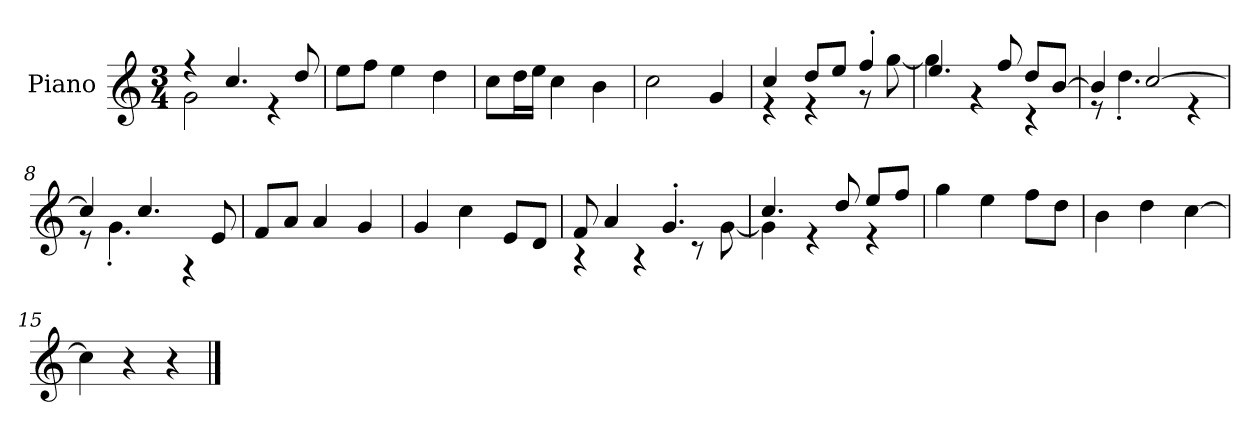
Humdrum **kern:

**kern
*part1
*staff1
*I"Piano
*I'P-no
*clefG2
*k[]
*M3/4
*MM177
=1
*^
4r	2g\
4.cc/	.
.	4r
8dd/	.
*v	*v
=2
8ee\L
8ff\J
4ee\
4dd\
=3
8cc\L
16dd\L
16ee\JJ
4cc\
4b\
=4
2cc\
4g/
=5
*^
4cc/	4r
8dd/L	4r
8ee/J	.
4ff'/	8r
.	[8gg\
=6	=6
4.ee/	4gg\]
.	4r
8ff/	.
8dd/L	4r
[8b/J	.
=7	=7
4b/]	8r
.	4.dd'\
[2cc/	.
.	4r
=8	=8
4cc/]	8r
.	4.g'\
4.cc/	.
.	4r
8e/	.
*v	*v
!!LO:LB:g=z
=9
8f/L
8a/J
4a/
4g/
=10
4g/
4cc\
8e/L
8d/J
=11
*^
8f/	4r
4a/	.
.	4r
4.g'/	.
.	8r
.	[8g\
=12	=12
4.cc/	4g\]
.	4r
8dd/	.
8ee/L	4r
8ff/J	.
*v	*v
=13
4gg\
4ee\
8ff\L
8dd\J
=14
4b\
4dd\
[4cc\
=15
4cc\]
4r
4r
==
*-
